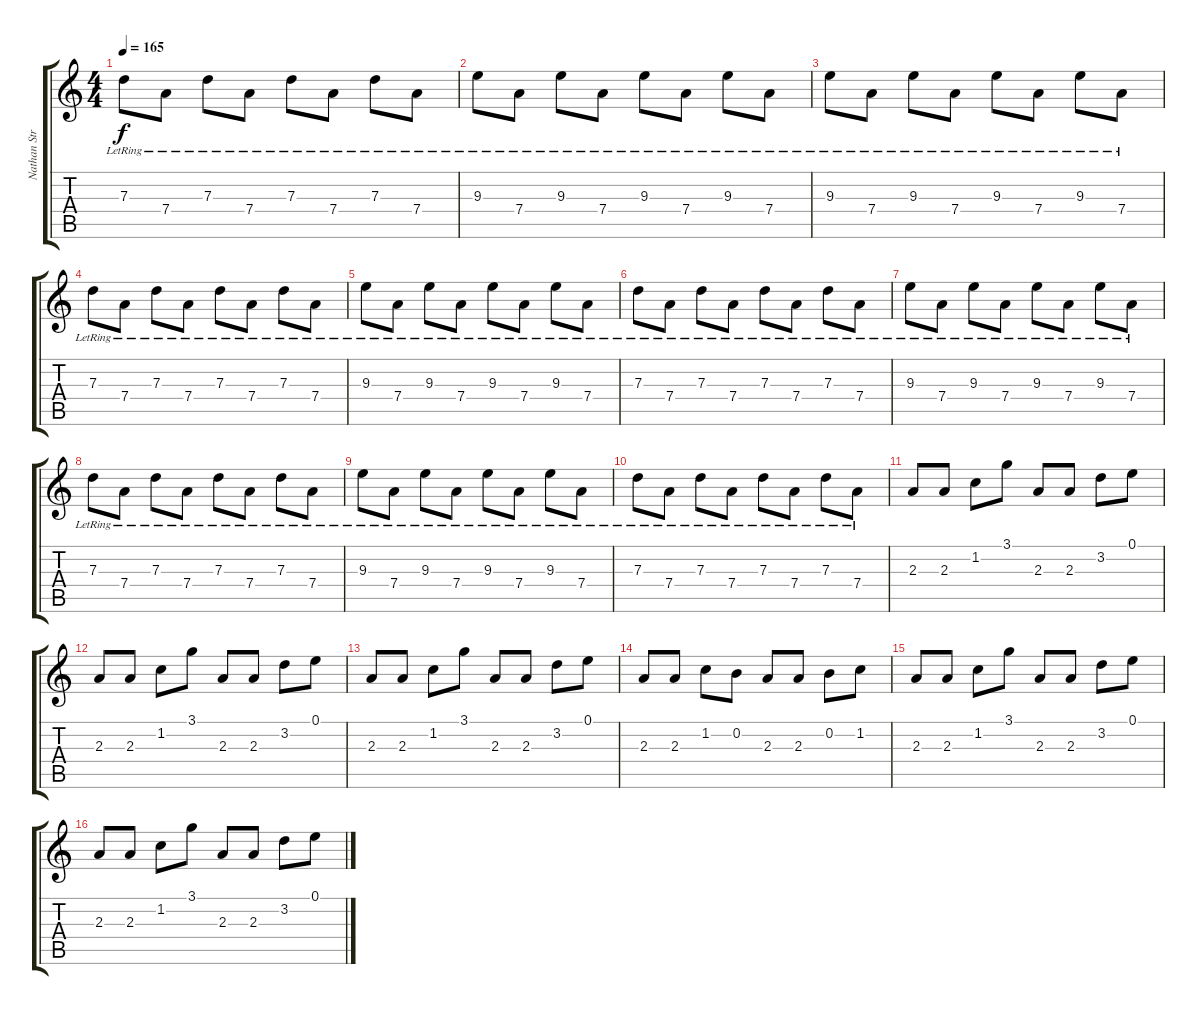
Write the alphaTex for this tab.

\track ("Nathan Strayer" "Nathan Str") {instrument distortionguitar}
\staff {score tabs}
\tuning (E4 B3 G3 D3 A2 D2) {hide}
\ts (4 4)
\tempo 165
\clef g2
\ks c
7.3{lr}.8{dy f} 7.4{lr}.8 7.3{lr}.8 7.4{lr}.8 7.3{lr}.8 7.4{lr}.8 7.3{lr}.8 7.4{lr}.8 |
9.3{lr}.8 7.4{lr}.8 9.3{lr}.8 7.4{lr}.8 9.3{lr}.8 7.4{lr}.8 9.3{lr}.8 7.4{lr}.8 |
9.3{lr}.8 7.4{lr}.8 9.3{lr}.8 7.4{lr}.8 9.3{lr}.8 7.4{lr}.8 9.3{lr}.8 7.4{lr}.8 |
7.3{lr}.8 7.4{lr}.8 7.3{lr}.8 7.4{lr}.8 7.3{lr}.8 7.4{lr}.8 7.3{lr}.8 7.4{lr}.8 |
9.3{lr}.8 7.4{lr}.8 9.3{lr}.8 7.4{lr}.8 9.3{lr}.8 7.4{lr}.8 9.3{lr}.8 7.4{lr}.8 |
7.3{lr}.8 7.4{lr}.8 7.3{lr}.8 7.4{lr}.8 7.3{lr}.8 7.4{lr}.8 7.3{lr}.8 7.4{lr}.8 |
9.3{lr}.8 7.4{lr}.8 9.3{lr}.8 7.4{lr}.8 9.3{lr}.8 7.4{lr}.8 9.3{lr}.8 7.4{lr}.8 |
7.3{lr}.8 7.4{lr}.8 7.3{lr}.8 7.4{lr}.8 7.3{lr}.8 7.4{lr}.8 7.3{lr}.8 7.4{lr}.8 |
9.3{lr}.8 7.4{lr}.8 9.3{lr}.8 7.4{lr}.8 9.3{lr}.8 7.4{lr}.8 9.3{lr}.8 7.4{lr}.8 |
7.3{lr}.8 7.4{lr}.8 7.3{lr}.8 7.4{lr}.8 7.3{lr}.8 7.4{lr}.8 7.3{lr}.8 7.4{lr}.8 |
2.3.8 2.3.8 1.2.8 3.1.8 2.3.8 2.3.8 3.2.8 0.1.8 |
2.3.8 2.3.8 1.2.8 3.1.8 2.3.8 2.3.8 3.2.8 0.1.8 |
2.3.8 2.3.8 1.2.8 3.1.8 2.3.8 2.3.8 3.2.8 0.1.8 |
2.3.8 2.3.8 1.2.8 0.2.8 2.3.8 2.3.8 0.2.8 1.2.8 |
2.3.8 2.3.8 1.2.8 3.1.8 2.3.8 2.3.8 3.2.8 0.1.8 |
2.3.8 2.3.8 1.2.8 3.1.8 2.3.8 2.3.8 3.2.8 0.1.8
